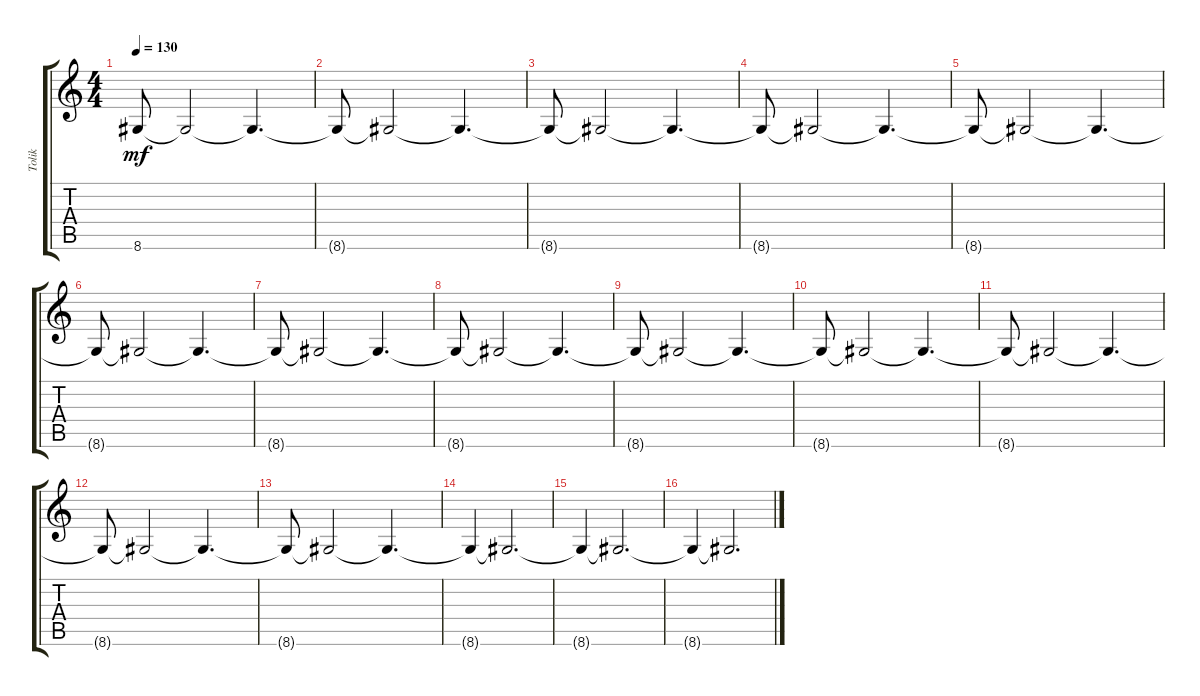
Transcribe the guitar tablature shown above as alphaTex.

\track ("Tolik" "Tolik") {instrument distortionguitar}
\staff {score tabs}
\tuning (D4 A3 F3 C3 G2 C2) {hide}
\ts (4 4)
\tempo 130
\clef g2
\ks c
8.6{t}.8{dy mf} 8.6{t}.2 8.6{t}.4{d} |
8.6{t}.8 8.6{t}.2 8.6{t}.4{d} |
8.6{t}.8 8.6{t}.2 8.6{t}.4{d} |
8.6{t}.8 8.6{t}.2 8.6{t}.4{d} |
8.6{t}.8 8.6{t}.2 8.6{t}.4{d} |
8.6{t}.8 8.6{t}.2 8.6{t}.4{d} |
8.6{t}.8 8.6{t}.2 8.6{t}.4{d} |
8.6{t}.8 8.6{t}.2 8.6{t}.4{d} |
8.6{t}.8 8.6{t}.2 8.6{t}.4{d} |
8.6{t}.8 8.6{t}.2 8.6{t}.4{d} |
8.6{t}.8 8.6{t}.2 8.6{t}.4{d} |
8.6{t}.8 8.6{t}.2 8.6{t}.4{d} |
8.6{t}.8 8.6{t}.2 8.6{t}.4{d} |
8.6{t}.4 8.6{t}.2{d} |
8.6{t}.4 8.6{t}.2{d} |
8.6{t}.4 8.6{t}.2{d}
